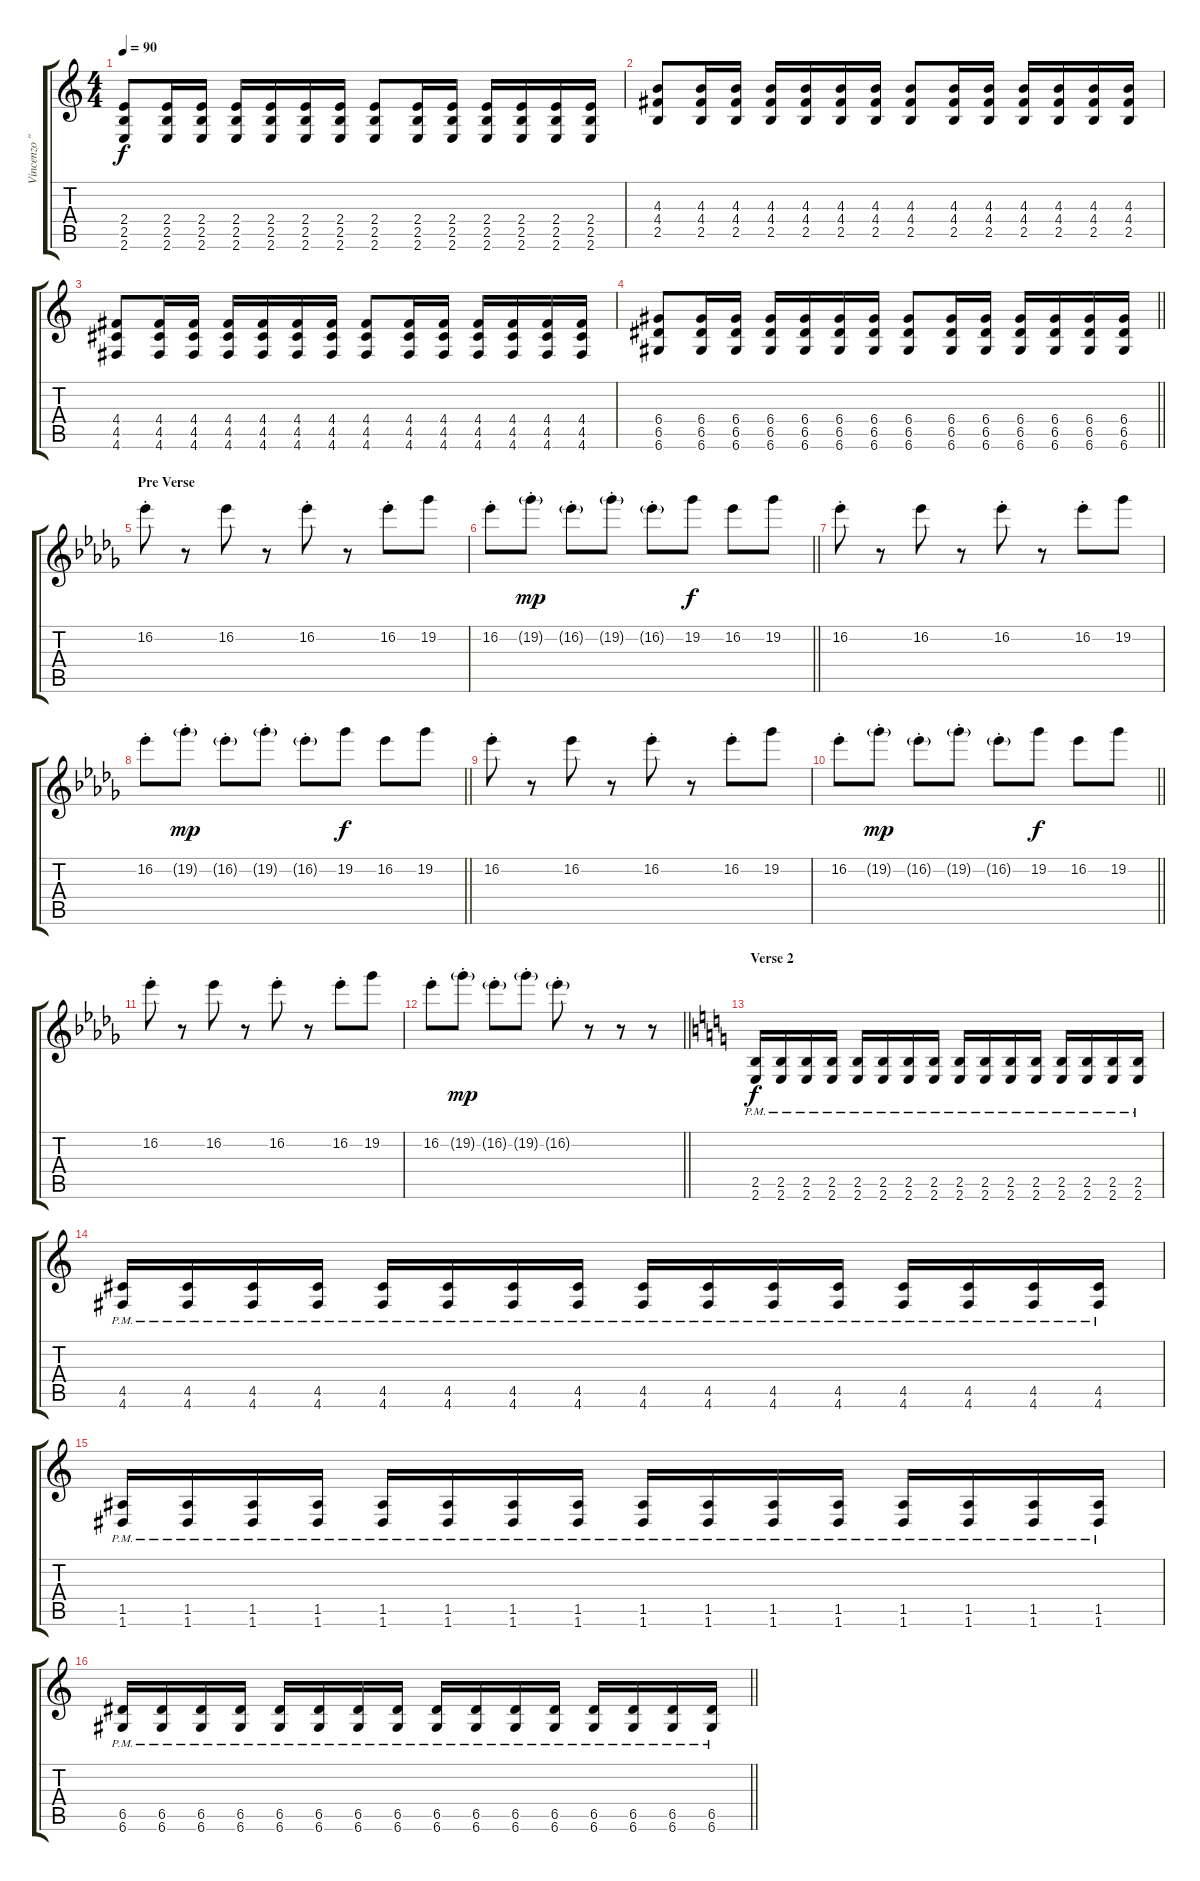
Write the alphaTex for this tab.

\track ("Vincenzo \"Vinx\" Cristi (Guitar I)" "Vincenzo \"") {instrument overdrivenguitar}
\staff {score tabs}
\tuning (E4 B3 G3 D3 A2 D2) {hide}
\ts (4 4)
\tempo 90
\clef g2
\ks c
(2.4 2.5 2.6).8{dy f} (2.4 2.5 2.6).16 (2.4 2.5 2.6).16 (2.4 2.5 2.6).16 (2.4 2.5 2.6).16 (2.4 2.5 2.6).16 (2.4 2.5 2.6).16 (2.4 2.5 2.6).8 (2.4 2.5 2.6).16 (2.4 2.5 2.6).16 (2.4 2.5 2.6).16 (2.4 2.5 2.6).16 (2.4 2.5 2.6).16 (2.4 2.5 2.6).16 |
(4.3 4.4 2.5).8 (4.3 4.4 2.5).16 (4.3 4.4 2.5).16 (4.3 4.4 2.5).16 (4.3 4.4 2.5).16 (4.3 4.4 2.5).16 (4.3 4.4 2.5).16 (4.3 4.4 2.5).8 (4.3 4.4 2.5).16 (4.3 4.4 2.5).16 (4.3 4.4 2.5).16 (4.3 4.4 2.5).16 (4.3 4.4 2.5).16 (4.3 4.4 2.5).16 |
(4.4 4.5 4.6).8 (4.4 4.5 4.6).16 (4.4 4.5 4.6).16 (4.4 4.5 4.6).16 (4.4 4.5 4.6).16 (4.4 4.5 4.6).16 (4.4 4.5 4.6).16 (4.4 4.5 4.6).8 (4.4 4.5 4.6).16 (4.4 4.5 4.6).16 (4.4 4.5 4.6).16 (4.4 4.5 4.6).16 (4.4 4.5 4.6).16 (4.4 4.5 4.6).16 |
\barLineRight lightlight
(6.4 6.5 6.6).8 (6.4 6.5 6.6).16 (6.4 6.5 6.6).16 (6.4 6.5 6.6).16 (6.4 6.5 6.6).16 (6.4 6.5 6.6).16 (6.4 6.5 6.6).16 (6.4 6.5 6.6).8 (6.4 6.5 6.6).16 (6.4 6.5 6.6).16 (6.4 6.5 6.6).16 (6.4 6.5 6.6).16 (6.4 6.5 6.6).16 (6.4 6.5 6.6).16 |
\section ("" "Pre Verse")
\ks db
16.2{st}.8{instrument overdrivenguitar} r.8 16.2.8 r.8 16.2{st}.8 r.8 16.2{st}.8 19.2.8 |
\barLineRight lightlight
16.2{st}.8 19.2{g st}.8{dy mp} 16.2{g st}.8 19.2{g st}.8 16.2{g st}.8 19.2.8{dy f} 16.2.8 19.2.8 |
16.2{st}.8{instrument overdrivenguitar} r.8 16.2.8 r.8 16.2{st}.8 r.8 16.2{st}.8 19.2.8 |
\barLineRight lightlight
16.2{st}.8 19.2{g st}.8{dy mp} 16.2{g st}.8 19.2{g st}.8 16.2{g st}.8 19.2.8{dy f} 16.2.8 19.2.8 |
16.2{st}.8{instrument overdrivenguitar} r.8 16.2.8 r.8 16.2{st}.8 r.8 16.2{st}.8 19.2.8 |
\barLineRight lightlight
16.2{st}.8 19.2{g st}.8{dy mp} 16.2{g st}.8 19.2{g st}.8 16.2{g st}.8 19.2.8{dy f} 16.2.8 19.2.8 |
16.2{st}.8{instrument overdrivenguitar} r.8 16.2.8 r.8 16.2{st}.8 r.8 16.2{st}.8 19.2.8 |
\barLineRight lightlight
16.2{st}.8 19.2{g st}.8{dy mp} 16.2{g st}.8 19.2{g st}.8 16.2{g st}.8 r.8 r.8 r.8 |
\section ("" "Verse 2")
\ks c
(2.5{pm} 2.6{pm}).16{dy f instrument overdrivenguitar} (2.5{pm} 2.6{pm}).16 (2.5{pm} 2.6{pm}).16 (2.5{pm} 2.6{pm}).16 (2.5{pm} 2.6{pm}).16 (2.5{pm} 2.6{pm}).16 (2.5{pm} 2.6{pm}).16 (2.5{pm} 2.6{pm}).16 (2.5{pm} 2.6{pm}).16 (2.5{pm} 2.6{pm}).16 (2.5{pm} 2.6{pm}).16 (2.5{pm} 2.6{pm}).16 (2.5{pm} 2.6{pm}).16 (2.5{pm} 2.6{pm}).16 (2.5{pm} 2.6{pm}).16 (2.5{pm} 2.6{pm}).16 |
(4.5{pm} 4.6).16 (4.5{pm} 4.6).16 (4.5{pm} 4.6).16 (4.5{pm} 4.6).16 (4.5{pm} 4.6).16 (4.5{pm} 4.6).16 (4.5{pm} 4.6).16 (4.5{pm} 4.6).16 (4.5{pm} 4.6).16 (4.5{pm} 4.6).16 (4.5{pm} 4.6).16 (4.5{pm} 4.6).16 (4.5{pm} 4.6).16 (4.5{pm} 4.6).16 (4.5{pm} 4.6).16 (4.5{pm} 4.6).16 |
(1.5{pm} 1.6).16 (1.5{pm} 1.6).16 (1.5{pm} 1.6).16 (1.5{pm} 1.6).16 (1.5{pm} 1.6).16 (1.5{pm} 1.6).16 (1.5{pm} 1.6).16 (1.5{pm} 1.6).16 (1.5{pm} 1.6).16 (1.5{pm} 1.6).16 (1.5{pm} 1.6).16 (1.5{pm} 1.6).16 (1.5{pm} 1.6).16 (1.5{pm} 1.6).16 (1.5{pm} 1.6).16 (1.5{pm} 1.6).16 |
\barLineRight lightlight
(6.5{pm} 6.6).16 (6.5{pm} 6.6).16 (6.5{pm} 6.6).16 (6.5{pm} 6.6).16 (6.5{pm} 6.6).16 (6.5{pm} 6.6).16 (6.5{pm} 6.6).16 (6.5{pm} 6.6).16 (6.5{pm} 6.6).16 (6.5{pm} 6.6).16 (6.5{pm} 6.6).16 (6.5{pm} 6.6).16 (6.5{pm} 6.6).16 (6.5{pm} 6.6).16 (6.5{pm} 6.6).16 (6.5{pm} 6.6).16
